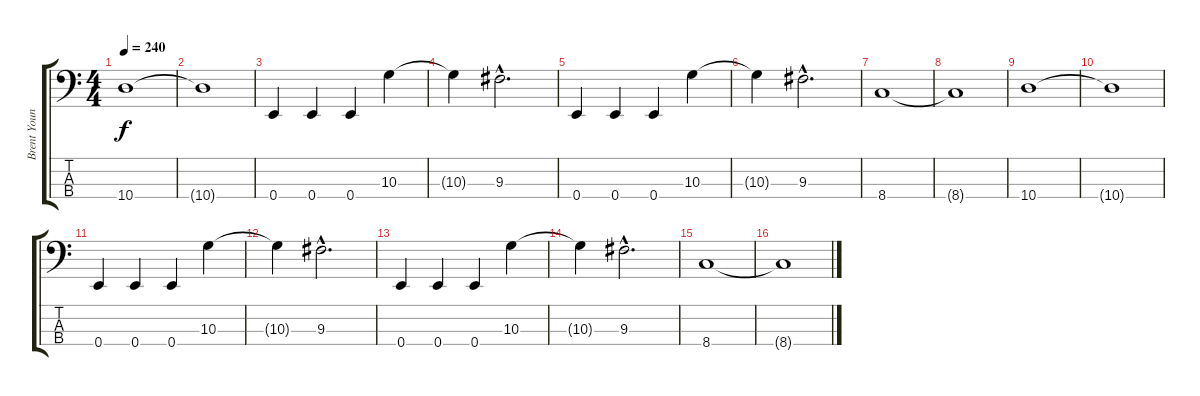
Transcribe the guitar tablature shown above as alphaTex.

\track ("Brent Young (Bass)" "Brent Youn") {instrument electricbasspick}
\staff {score tabs}
\tuning (G2 D2 A1 E1) {hide}
\ts (4 4)
\tempo 240
\clef f4
\ks c
10.4.1{dy f} |
10.4{t}.1 |
0.4.4 0.4.4 0.4.4 10.3.4 |
10.3{t}.4 9.3{hac}.2{d} |
0.4.4 0.4.4 0.4.4 10.3.4 |
10.3{t}.4 9.3{hac}.2{d} |
8.4.1 |
8.4{t}.1 |
10.4.1 |
10.4{t}.1 |
0.4.4 0.4.4 0.4.4 10.3.4 |
10.3{t}.4 9.3{hac}.2{d} |
0.4.4 0.4.4 0.4.4 10.3.4 |
10.3{t}.4 9.3{hac}.2{d} |
8.4.1 |
8.4{t}.1
